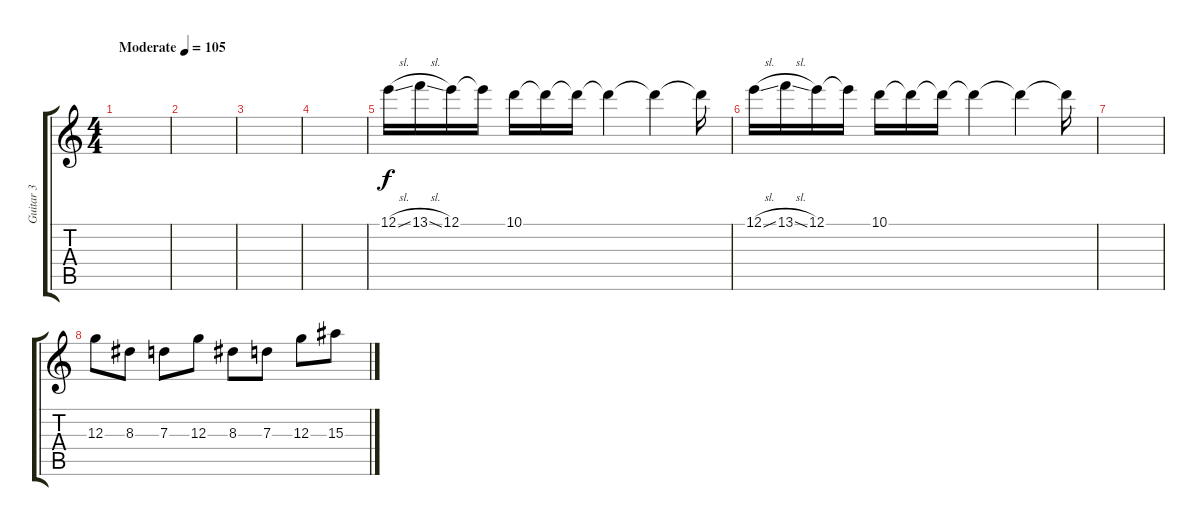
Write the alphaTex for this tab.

\track ("Guitar 3" "Guitar 3") {instrument distortionguitar}
\staff {score tabs}
\tuning (E4 B3 G3 D3 A2 D2) {hide}
\ts (4 4)
\tempo (105 "Moderate")
\clef g2
\ks c
|
|
|
|
12.1{sl}.16 13.1{sl}.16 12.1.16 12.1{t}.16 10.1.16 10.1{t}.16 10.1{t}.16 10.1{t}.4 10.1{t}.4 10.1{t}.16 |
12.1{sl}.16 13.1{sl}.16 12.1.16 12.1{t}.16 10.1.16 10.1{t}.16 10.1{t}.16 10.1{t}.4 10.1{t}.4 10.1{t}.16 |
|
12.3.8 8.3.8 7.3.8 12.3.8 8.3.8 7.3.8 12.3.8 15.3.8
